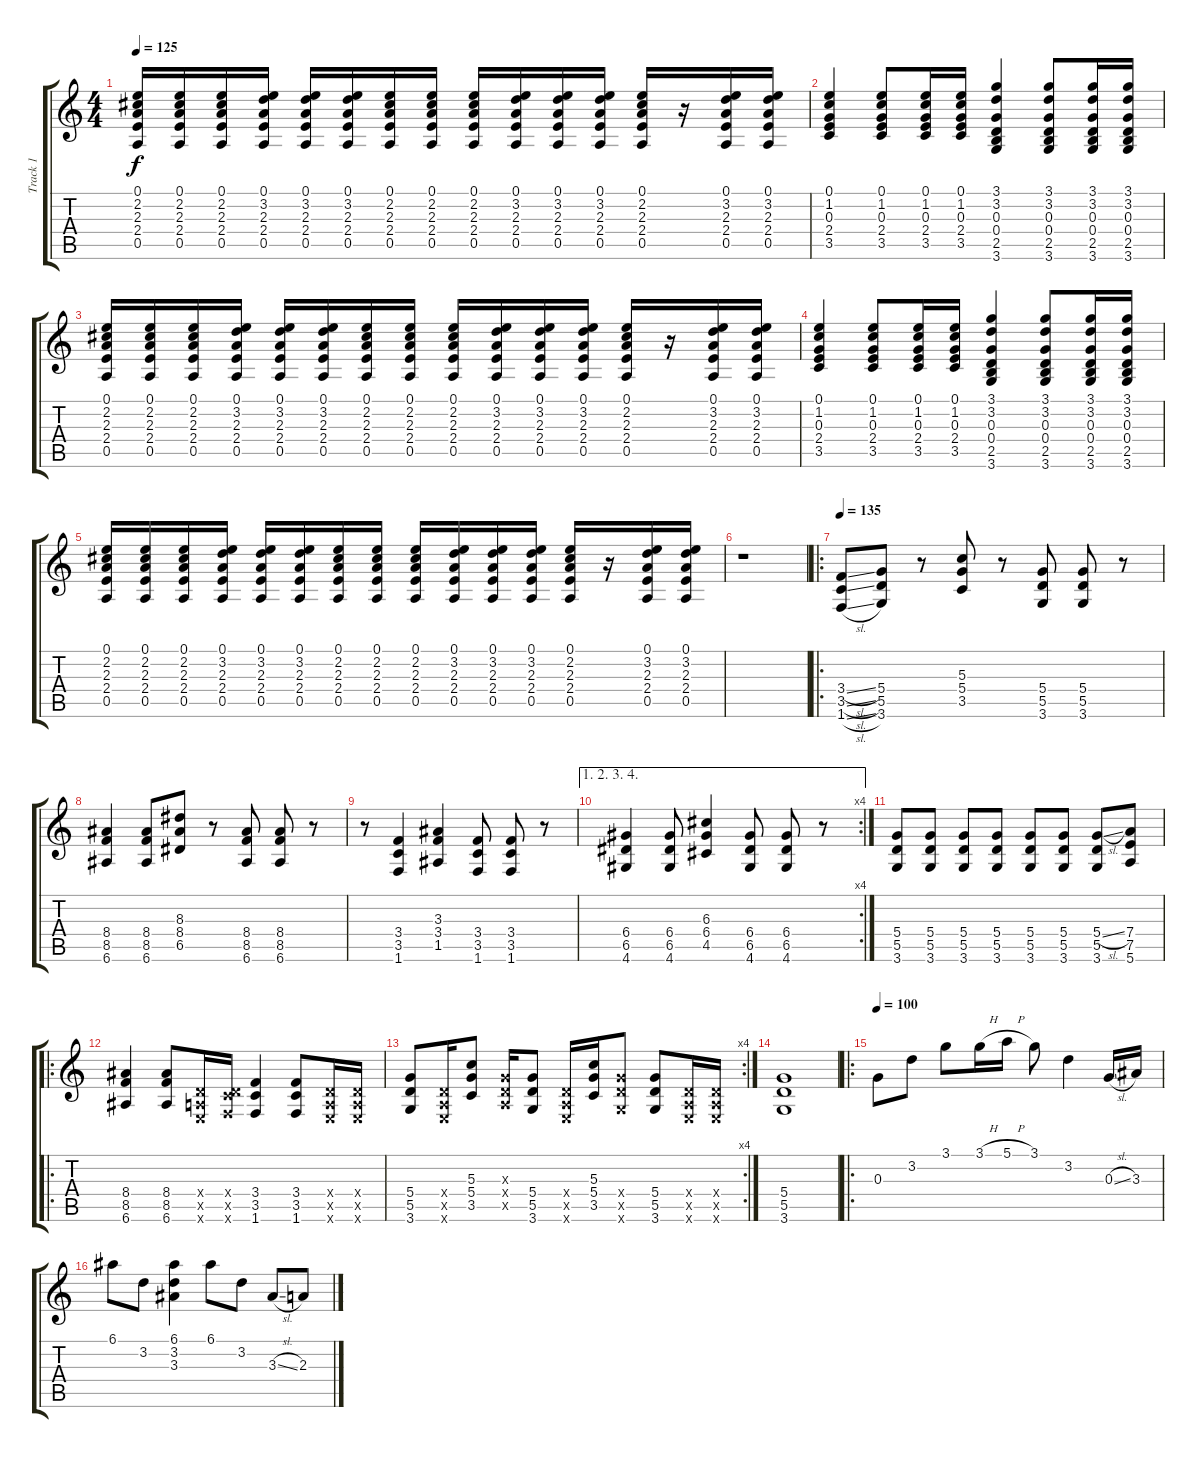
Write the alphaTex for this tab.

\track ("Track 1" "Track 1") {instrument acousticguitarsteel}
\staff {score tabs}
\tuning (E4 B3 G3 D3 A2 E2) {hide}
\ts (4 4)
\tempo 125
\clef g2
\ks c
(0.1 2.2 2.3 2.4 0.5).16{dy f} (0.1 2.2 2.3 2.4 0.5).16 (0.1 2.2 2.3 2.4 0.5).16 (0.1 3.2 2.3 2.4 0.5).16 (0.1 3.2 2.3 2.4 0.5).16 (0.1 3.2 2.3 2.4 0.5).16 (0.1 2.2 2.3 2.4 0.5).16 (0.1 2.2 2.3 2.4 0.5).16 (0.1 2.2 2.3 2.4 0.5).16 (0.1 3.2 2.3 2.4 0.5).16 (0.1 3.2 2.3 2.4 0.5).16 (0.1 3.2 2.3 2.4 0.5).16 (0.1 2.2 2.3 2.4 0.5).16 r.16 (0.1 3.2 2.3 2.4 0.5).16 (0.1 3.2 2.3 2.4 0.5).16 |
(0.1 1.2 0.3 2.4 3.5).4 (0.1 1.2 0.3 2.4 3.5).8 (0.1 1.2 0.3 2.4 3.5).16 (0.1 1.2 0.3 2.4 3.5).16 (3.1 3.2 0.3 0.4 2.5 3.6).4 (3.1 3.2 0.3 0.4 2.5 3.6).8 (3.1 3.2 0.3 0.4 2.5 3.6).16 (3.1 3.2 0.3 0.4 2.5 3.6).16 |
(0.1 2.2 2.3 2.4 0.5).16 (0.1 2.2 2.3 2.4 0.5).16 (0.1 2.2 2.3 2.4 0.5).16 (0.1 3.2 2.3 2.4 0.5).16 (0.1 3.2 2.3 2.4 0.5).16 (0.1 3.2 2.3 2.4 0.5).16 (0.1 2.2 2.3 2.4 0.5).16 (0.1 2.2 2.3 2.4 0.5).16 (0.1 2.2 2.3 2.4 0.5).16 (0.1 3.2 2.3 2.4 0.5).16 (0.1 3.2 2.3 2.4 0.5).16 (0.1 3.2 2.3 2.4 0.5).16 (0.1 2.2 2.3 2.4 0.5).16 r.16 (0.1 3.2 2.3 2.4 0.5).16 (0.1 3.2 2.3 2.4 0.5).16 |
(0.1 1.2 0.3 2.4 3.5).4 (0.1 1.2 0.3 2.4 3.5).8 (0.1 1.2 0.3 2.4 3.5).16 (0.1 1.2 0.3 2.4 3.5).16 (3.1 3.2 0.3 0.4 2.5 3.6).4 (3.1 3.2 0.3 0.4 2.5 3.6).8 (3.1 3.2 0.3 0.4 2.5 3.6).16 (3.1 3.2 0.3 0.4 2.5 3.6).16 |
(0.1 2.2 2.3 2.4 0.5).16 (0.1 2.2 2.3 2.4 0.5).16 (0.1 2.2 2.3 2.4 0.5).16 (0.1 3.2 2.3 2.4 0.5).16 (0.1 3.2 2.3 2.4 0.5).16 (0.1 3.2 2.3 2.4 0.5).16 (0.1 2.2 2.3 2.4 0.5).16 (0.1 2.2 2.3 2.4 0.5).16 (0.1 2.2 2.3 2.4 0.5).16 (0.1 3.2 2.3 2.4 0.5).16 (0.1 3.2 2.3 2.4 0.5).16 (0.1 3.2 2.3 2.4 0.5).16 (0.1 2.2 2.3 2.4 0.5).16 r.16 (0.1 3.2 2.3 2.4 0.5).16 (0.1 3.2 2.3 2.4 0.5).16 |
r.1 |
\ro
\tempo 135
(3.4{sl} 3.5{sl} 1.6{sl}).8{instrument overdrivenguitar} (5.4 5.5 3.6).8 r.8 (5.3 5.4 3.5).8 r.8 (5.4 5.5 3.6).8 (5.4 5.5 3.6).8 r.8 |
(8.4 8.5 6.6).4 (8.4 8.5 6.6).8 (8.3 8.4 6.5).8 r.8 (8.4 8.5 6.6).8 (8.4 8.5 6.6).8 r.8 |
r.8 (3.4 3.5 1.6).4 (3.3 3.4 1.5).4 (3.4 3.5 1.6).8 (3.4 3.5 1.6).8 r.8 |
\ae (1 2 3 4)
\rc 4
(6.4 6.5 4.6).4 (6.4 6.5 4.6).8 (6.3 6.4 4.5).4 (6.4 6.5 4.6).8 (6.4 6.5 4.6).8 r.8 |
(5.4 5.5 3.6).8 (5.4 5.5 3.6).8 (5.4 5.5 3.6).8 (5.4 5.5 3.6).8 (5.4 5.5 3.6).8 (5.4 5.5 3.6).8 (5.4{sl} 5.5 3.6).8 (7.4 7.5 5.6).8 |
\ro
(8.4 8.5 6.6).4 (8.4 8.5 6.6).8 (0.4{x} 0.5{x} 0.6{x}).16 (0.4{x} 3.5{x} 1.6{x}).16 (3.4 3.5 1.6).4 (3.4 3.5 1.6).8 (0.4{x} 0.5{x} 0.6{x}).16 (0.4{x} 0.5{x} 0.6{x}).16 |
\rc 4
(5.4 5.5 3.6).8 (0.4{x} 0.5{x} 0.6{x}).16 (5.3 5.4 3.5).8 (0.3{x} 0.4{x} 0.5{x}).16 (5.4 5.5 3.6).8 (0.4{x} 0.5{x} 0.6{x}).16 (5.3 5.4 3.5).16 (5.4{x} 5.5{x} 3.6{x}).8 (5.4 5.5 3.6).8 (0.4{x} 0.5{x} 0.6{x}).16 (0.4{x} 0.5{x} 0.6{x}).16 |
(5.4 5.5 3.6).1 |
\ro
\tempo 100
0.3.8{instrument acousticguitarsteel} 3.2.8 3.1.8 3.1{h}.16 5.1{h}.16 3.1.8 3.2.4 0.3{sl}.16 3.3.16 |
6.1.8 3.2.8 (6.1 3.2 3.3).4 6.1.8 3.2.8 3.3{sl}.8 2.3.8
